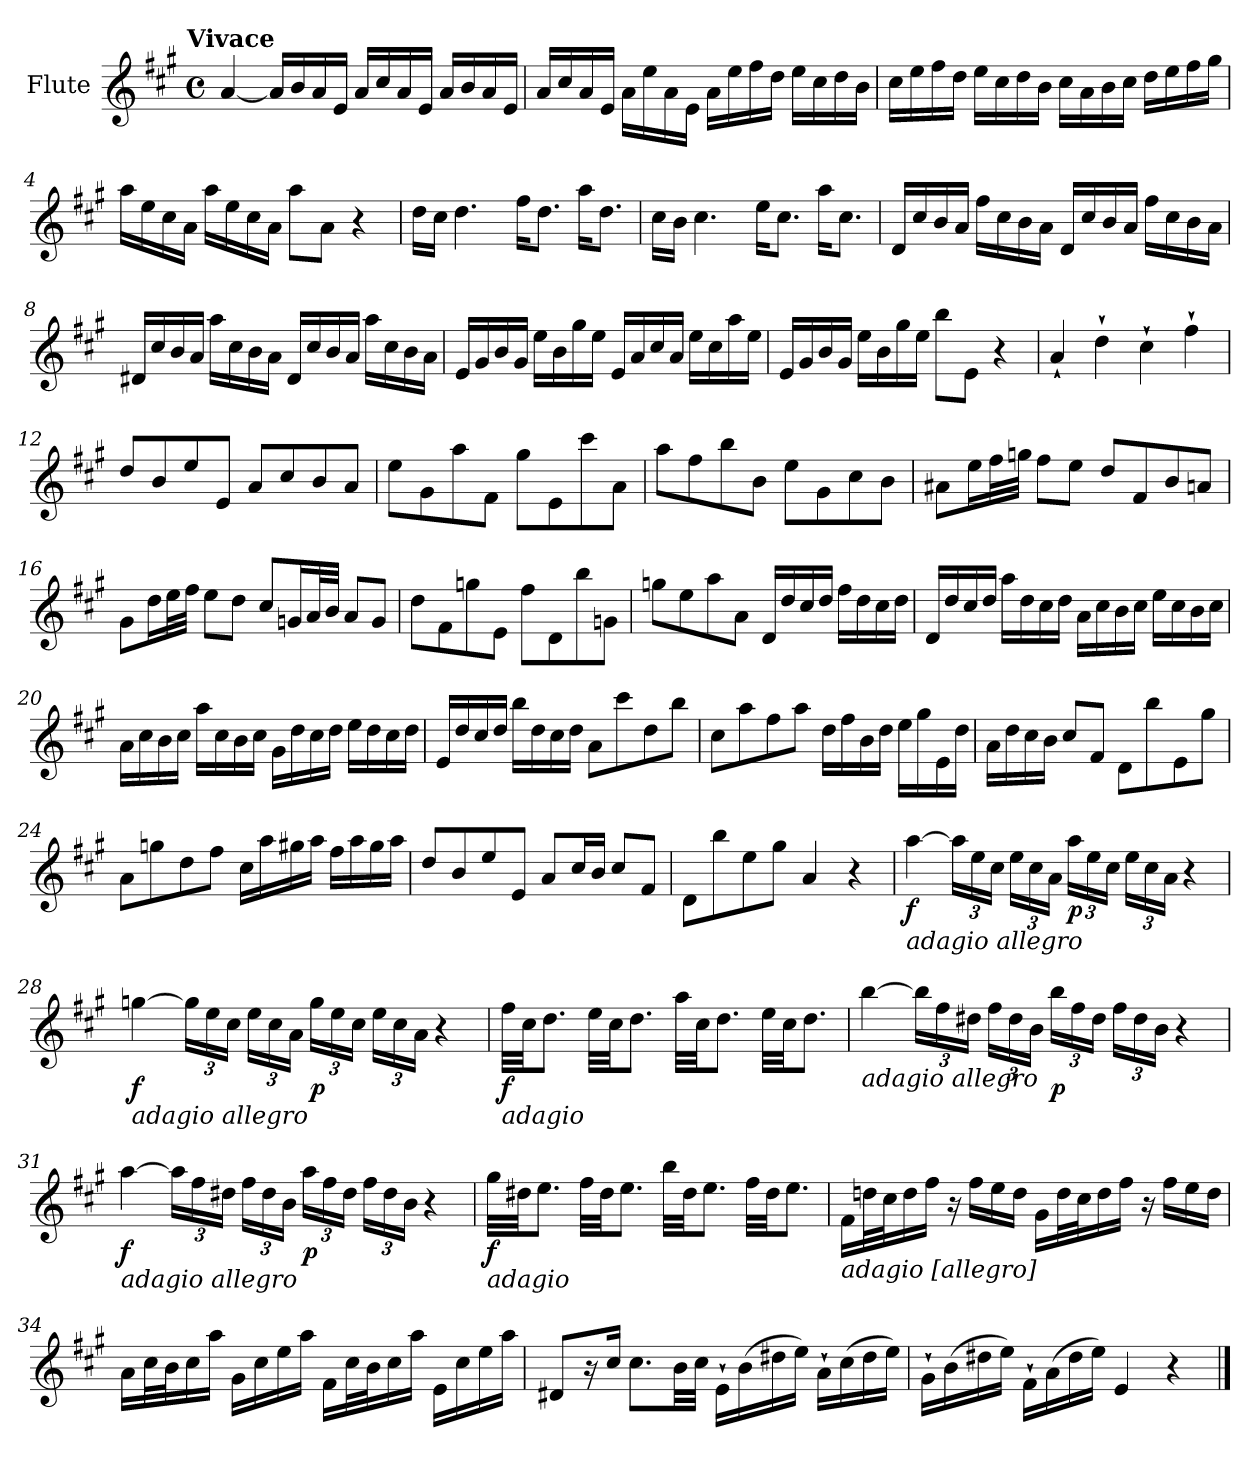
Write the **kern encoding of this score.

**kern	**dynam
*part1	*part1
*staff1	*staff1
*I"Flute	*
*I'Fl	*
*clefG2	*
*k[f#c#g#]	*
*A:	*
!!LO:TX:omd:t=Vivace
*M4/4	*
*met(c)	*
*MM160	*
=1	=1
[4a	.
16aLL]	.
16b	.
16a	.
16eJJ	.
16aLL	.
16cc#	.
16a	.
16eJJ	.
16aLL	.
16b	.
16a	.
16eJJ	.
=2	=2
16aLL	.
16cc#	.
16a	.
16eJJ	.
16a\LL	.
16ee	.
16a	.
16eJJ	.
16aLL	.
16ee	.
16ff#	.
16ddJJ	.
16eeLL	.
16cc#	.
16dd	.
16bJJ	.
=3	=3
16cc#LL	.
16ee	.
16ff#	.
16ddJJ	.
16eeLL	.
16cc#	.
16dd	.
16bJJ	.
16cc#LL	.
16a	.
16b	.
16cc#JJ	.
16ddLL	.
16ee	.
16ff#	.
16gg#JJ	.
=4	=4
16aaLL	.
16ee	.
16cc#	.
16aJJ	.
16aaLL	.
16ee	.
16cc#	.
16aJJ	.
8aaL	.
8aJ	.
4r	.
=5	=5
16ddLL	.
16cc#JJ	.
4.dd	.
16ff#KL	.
8.ddJ	.
16aaKL	.
8.ddJ	.
=6	=6
16cc#LL	.
16bJJ	.
4.cc#	.
16eeKL	.
8.cc#J	.
16aaKL	.
8.cc#J	.
=7	=7
16dLL	.
16cc#	.
16b	.
16aJJ	.
16ff#LL	.
16cc#	.
16b	.
16aJJ	.
16dLL	.
16cc#	.
16b	.
16aJJ	.
16ff#LL	.
16cc#	.
16b	.
16aJJ	.
=8	=8
16d#XLL	.
16cc#	.
16b	.
16aJJ	.
16aaLL	.
16cc#	.
16b	.
16aJJ	.
16d#LL	.
16cc#	.
16b	.
16aJJ	.
16aaLL	.
16cc#	.
16b	.
16aJJ	.
=9	=9
16eLL	.
16g#	.
16b	.
16g#JJ	.
16eeLL	.
16b	.
16gg#	.
16eeJJ	.
16eLL	.
16a	.
16cc#	.
16aJJ	.
16eeLL	.
16cc#	.
16aa	.
16eeJJ	.
=10	=10
16eLL	.
16g#	.
16b	.
16g#JJ	.
16eeLL	.
16b	.
16gg#	.
16eeJJ	.
8bbL	.
8eJ	.
4r	.
=11	=11
4a`>	.
4dd`	.
4cc#`	.
4ff#`	.
=12	=12
8ddL	.
8b	.
8ee	.
8eJ	.
8a/L	.
8cc#	.
8b	.
8aJ	.
=13	=13
8eeL	.
8g#	.
8aa	.
8f#J	.
8gg#L	.
8e	.
8ccc#	.
8aJ	.
=14	=14
8aaL	.
8ff#	.
8bb	.
8bJ	.
8eeL	.
8g#	.
8cc#	.
8bJ	.
=15	=15
8a#XL	.
16eeL	.
32ff#L	.
32ggnJJJ	.
8ff#L	.
8eeJ	.
8ddL	.
8f#	.
8b	.
8anJ	.
=16	=16
8g#L	.
16ddL	.
32eeL	.
32ff#JJJ	.
8eeL	.
8ddJ	.
8cc#L	.
16gnL	.
32aL	.
32bJJJ	.
8aL	.
8gJ	.
=17	=17
8ddL	.
8f#	.
8ggn	.
8eJ	.
8ff#L	.
8d	.
8bb	.
8gnJ	.
=18	=18
8ggnL	.
8ee	.
8aa	.
8aJ	.
16dLL	.
16dd	.
16cc#	.
16ddJJ	.
16ff#LL	.
16dd	.
16cc#	.
16ddJJ	.
=19	=19
16dLL	.
16dd	.
16cc#	.
16ddJJ	.
16aaLL	.
16dd	.
16cc#	.
16ddJJ	.
16aLL	.
16cc#	.
16b	.
16cc#JJ	.
16eeLL	.
16cc#	.
16b	.
16cc#JJ	.
=20	=20
16aLL	.
16cc#	.
16b	.
16cc#JJ	.
16aaLL	.
16cc#	.
16b	.
16cc#JJ	.
16g#LL	.
16dd	.
16cc#	.
16ddJJ	.
16eeLL	.
16dd	.
16cc#	.
16ddJJ	.
=21	=21
16eLL	.
16dd	.
16cc#	.
16ddJJ	.
16bbLL	.
16dd	.
16cc#	.
16ddJJ	.
8aL	.
8ccc#	.
8dd	.
8bbJ	.
=22	=22
8cc#L	.
8aa	.
8ff#	.
8aaJ	.
16ddLL	.
16ff#	.
16b	.
16ddJJ	.
16eeLL	.
16gg#	.
16e	.
16ddJJ	.
=23	=23
16aLL	.
16dd	.
16cc#	.
16bJJ	.
8cc#L	.
8f#J	.
8dL	.
8bb	.
8e	.
8gg#J	.
=24	=24
8aL	.
8ggn	.
8dd	.
8ff#J	.
16cc#LL	.
16aa	.
16gg#X	.
16aaJJ	.
16ff#LL	.
16aa	.
16gg#	.
16aaJJ	.
=25	=25
8ddL	.
8b	.
8ee	.
8eJ	.
8a/L	.
16cc#L	.
16bJJ	.
8cc#L	.
8f#J	.
=26	=26
8dL	.
8bb	.
8ee	.
8gg#J	.
4a	.
4r	.
=27	=27
!LO:TX:b:i:t=adagio allegro	!
[4aa	f
24aaLL]	.
24ee	.
24cc#JJ	.
24eeLL	.
24cc#	.
24aJJ	.
24aaLL	p
24ee	.
24cc#JJ	.
24eeLL	.
24cc#	.
24aJJ	.
4r	.
=28	=28
!LO:TX:b:i:t=adagio allegro	!
[4ggn	f
24ggLL]	.
24ee	.
24cc#JJ	.
24eeLL	.
24cc#	.
24aJJ	.
24ggLL	p
24ee	.
24cc#JJ	.
24eeLL	.
24cc#	.
24aJJ	.
4r	.
=29	=29
!LO:TX:b:i:t=adagio	!
32ff#LLL	f
32cc#JJ	.
8.ddJ	.
32eeLLL	.
32cc#JJ	.
8.ddJ	.
32aaLLL	.
32cc#JJ	.
8.ddJ	.
32eeLLL	.
32cc#JJ	.
8.ddJ	.
=30	=30
!LO:TX:b:i:t=adagio allegro	!
[4bb	.
24bbLL]	.
24ff#	.
24dd#XJJ	.
24ff#LL	.
24dd#	.
24bJJ	.
24bbLL	p
24ff#	.
24dd#JJ	.
24ff#LL	.
24dd#	.
24bJJ	.
4r	.
=31	=31
!LO:TX:b:i:t=adagio allegro	!
[4aa	f
24aaLL]	.
24ff#	.
24dd#XJJ	.
24ff#LL	.
24dd#	.
24bJJ	.
24aaLL	p
24ff#	.
24dd#JJ	.
24ff#LL	.
24dd#	.
24bJJ	.
4r	.
=32	=32
!LO:TX:b:i:t=adagio	!
32gg#LLL	f
32dd#XJJ	.
8.eeJ	.
32ff#LLL	.
32dd#JJ	.
8.eeJ	.
32bbLLL	.
32dd#JJ	.
8.eeJ	.
32ff#LLL	.
32dd#JJ	.
8.eeJ	.
=33	=33
!LO:TX:b:i:t=adagio [allegro]	!
16f#LL	.
32ddnL	.
32cc#J	.
16dd	.
16ff#JJ	.
16r	.
16ff#LL	.
16ee	.
16ddJJ	.
16g#LL	.
32ddL	.
32cc#J	.
16dd	.
16ff#JJ	.
16r	.
16ff#LL	.
16ee	.
16ddJJ	.
=34	=34
16aLL	.
32cc#L	.
32bJ	.
16cc#	.
16aaJJ	.
16g#LL	.
16cc#	.
16ee	.
16aaJJ	.
16f#LL	.
32cc#L	.
32bJ	.
16cc#	.
16aaJJ	.
16eLL	.
16cc#	.
16ee	.
16aaJJ	.
=35	=35
8d#XL	.
16r	.
16cc#Jk	.
8.cc#L	.
32bLL	.
32cc#JJJ	.
16e`\LL	.
(16b	.
16dd#X	.
16eeJJ)	.
16a`LL	.
(16cc#	.
16dd#	.
16eeJJ)	.
=36	=36
16g#`LL	.
(16b	.
16dd#X	.
16eeJJ)	.
16f#`LL	.
(16a	.
16dd#	.
16eeJJ)	.
4e	.
4r	.
==	==
*-	*-
